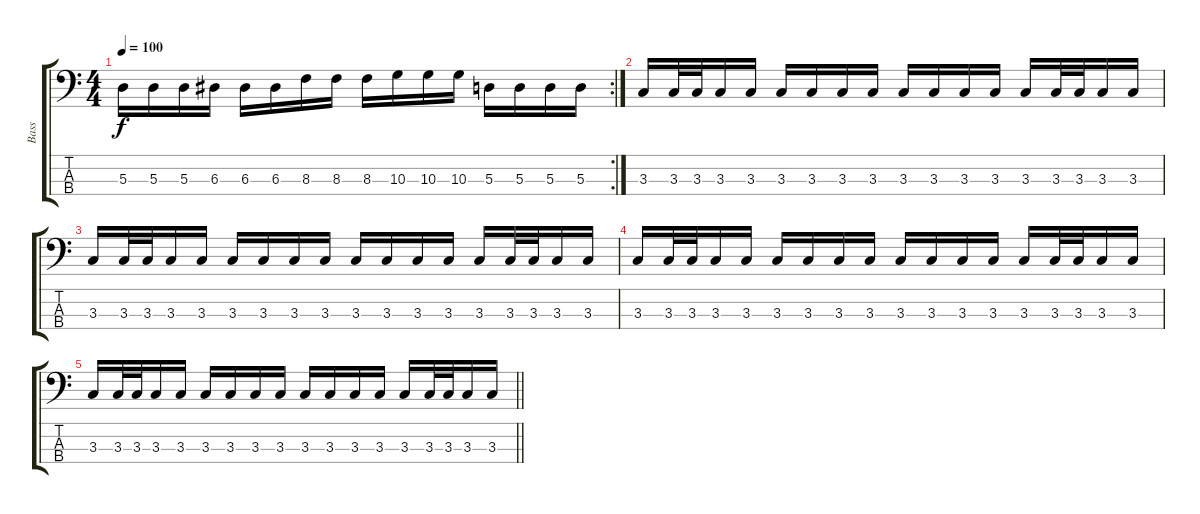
\track ("Bass" "Bass") {instrument electricbassfinger}
\staff {score tabs}
\tuning (G2 D2 A1 E1) {hide}
\rc 2
\ts (4 4)
\tempo 100
\clef f4
\ks c
5.3.16{dy f} 5.3.16 5.3.16 6.3.16 6.3.16 6.3.16 8.3.16 8.3.16 8.3.16 10.3.16 10.3.16 10.3.16 5.3.16 5.3.16 5.3.16 5.3.16 |
3.3.16 3.3.32 3.3.32 3.3.16 3.3.16 3.3.16 3.3.16 3.3.16 3.3.16 3.3.16 3.3.16 3.3.16 3.3.16 3.3.16 3.3.32 3.3.32 3.3.16 3.3.16 |
3.3.16 3.3.32 3.3.32 3.3.16 3.3.16 3.3.16 3.3.16 3.3.16 3.3.16 3.3.16 3.3.16 3.3.16 3.3.16 3.3.16 3.3.32 3.3.32 3.3.16 3.3.16 |
3.3.16 3.3.32 3.3.32 3.3.16 3.3.16 3.3.16 3.3.16 3.3.16 3.3.16 3.3.16 3.3.16 3.3.16 3.3.16 3.3.16 3.3.32 3.3.32 3.3.16 3.3.16 |
\barLineRight lightlight
3.3.16 3.3.32 3.3.32 3.3.16 3.3.16 3.3.16 3.3.16 3.3.16 3.3.16 3.3.16 3.3.16 3.3.16 3.3.16 3.3.16 3.3.32 3.3.32 3.3.16 3.3.16
